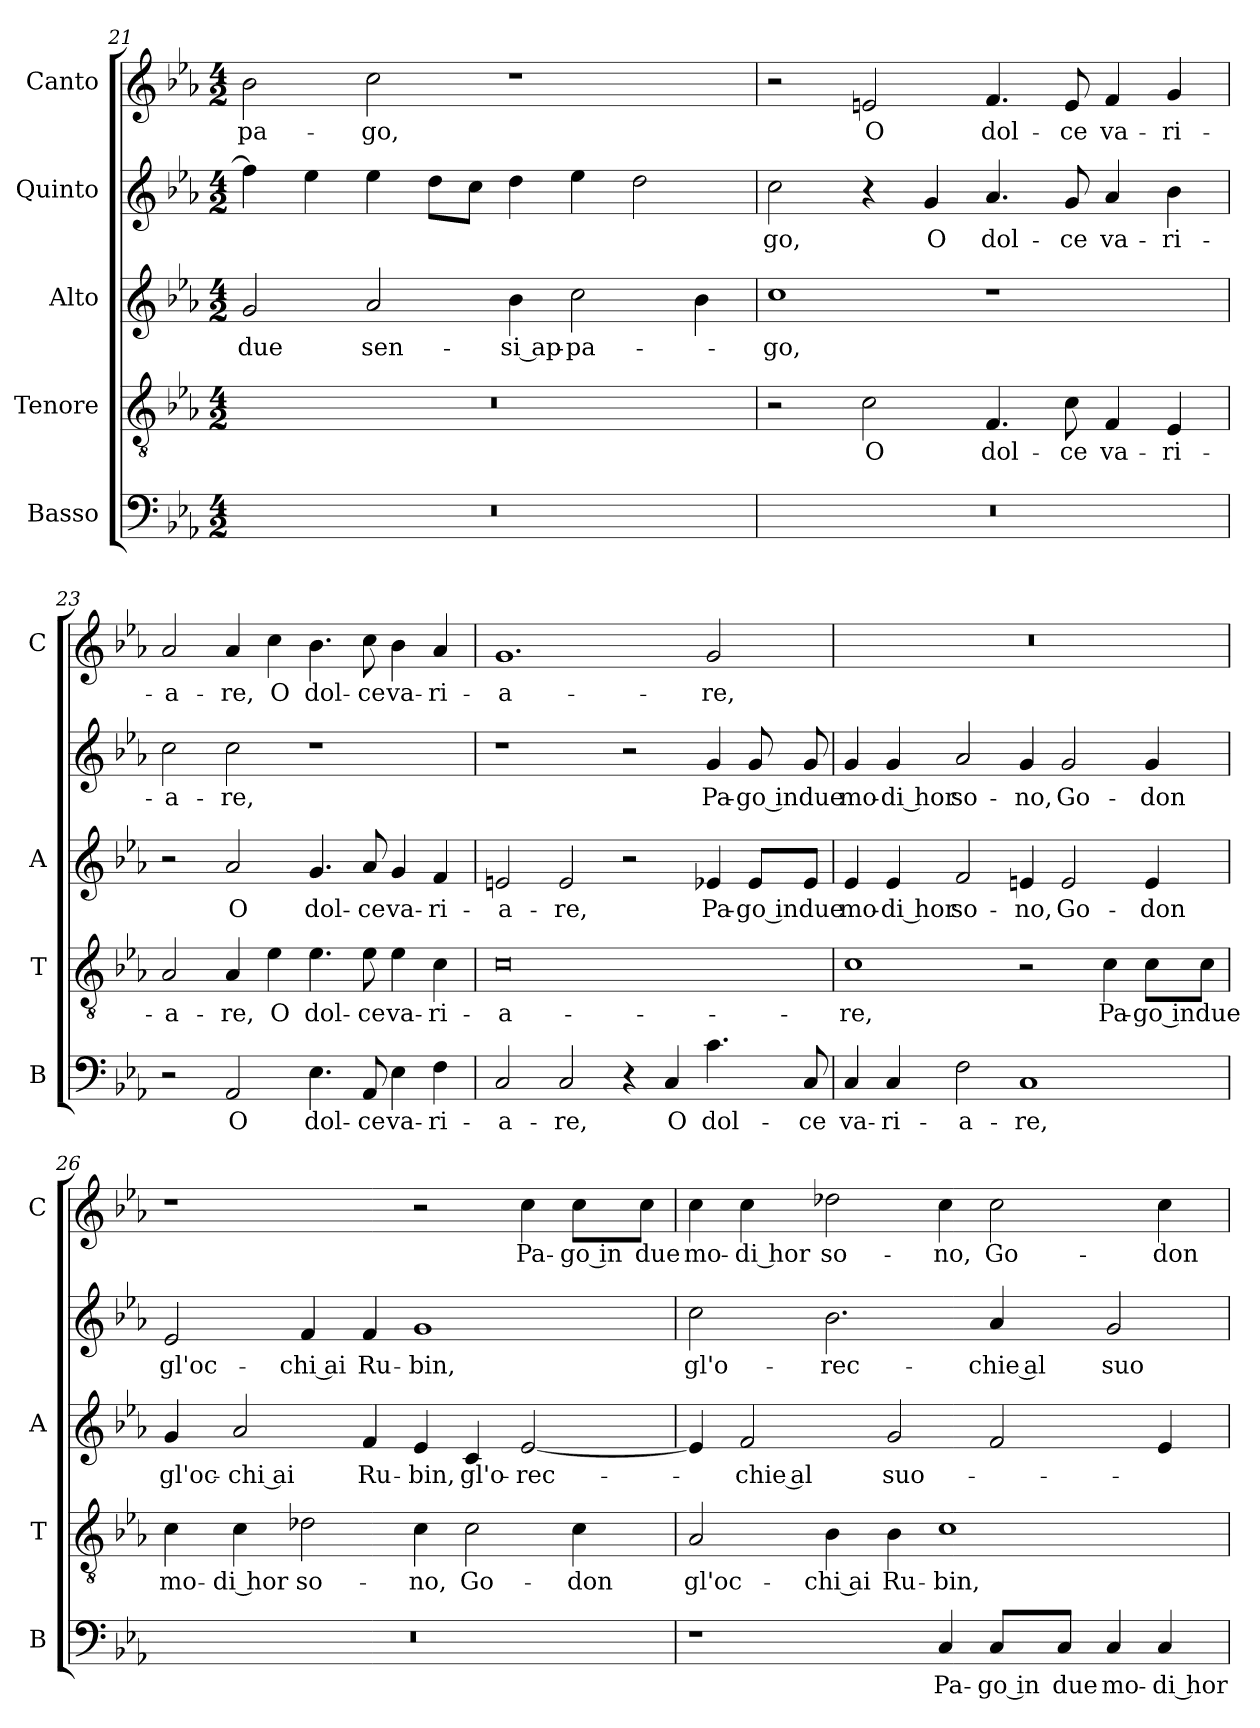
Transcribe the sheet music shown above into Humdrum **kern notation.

**kern	**text	**kern	**text	**kern	**text	**kern	**text	**kern	**text
*part5	*part5	*part4	*part4	*part3	*part3	*part2	*part2	*part1	*part1
*staff5	*staff5	*staff4	*staff4	*staff3	*staff3	*staff2	*staff2	*staff1	*staff1
*I"Basso	*	*I"Tenore	*	*I"Alto	*	*I"Quinto	*	*I"Canto	*
*I'B	*	*I'T	*	*I'A	*	*	*	*I'C	*
*clefF4	*	*clefGv2	*	*clefG2	*	*clefG2	*	*clefG2	*
*k[b-e-a-]	*	*k[b-e-a-]	*	*k[b-e-a-]	*	*k[b-e-a-]	*	*k[b-e-a-]	*
*E-:	*	*E-:	*	*E-:	*	*E-:	*	*E-:	*
*M4/2	*	*M4/2	*	*M4/2	*	*M4/2	*	*M4/2	*
=21	=21	=21	=21	=21	=21	=21	=21	=21	=21
!	!	!	!	!	!LO:LY:b	!	!	!	!LO:LY:b
0r	.	0r	.	2g/	due	4ff\]	.	2b-\	-pa-
.	.	.	.	.	.	4ee-\	.	.	.
!	!	!	!	!	!LO:LY:b	!	!	!	!LO:LY:b
.	.	.	.	2a-/	sen-	4ee-\	.	2cc\	-go,
.	.	.	.	.	.	8dd\L	.	.	.
.	.	.	.	.	.	8cc\J	.	.	.
!	!	!	!	!	!LO:LY:b	!	!	!	!
.	.	.	.	4b-\	-si ap-	4dd\	.	1r	.
!	!	!	!	!	!LO:LY:b	!	!	!	!
.	.	.	.	2cc\	-pa-	4ee-\	.	.	.
.	.	.	.	.	.	2dd\	.	.	.
.	.	.	.	4b-\	.	.	.	.	.
!!LO:LB:g=z
=22	=22	=22	=22	=22	=22	=22	=22	=22	=22
!	!	!	!	!	!LO:LY:b	!	!LO:LY:b	!	!
0r	.	2r	.	1cc	-go,	2cc\	-go,	2r	.
!	!	!	!LO:LY:b	!	!	!	!	!	!LO:LY:b
.	.	2c\	O	.	.	4r	.	2en/	O
!	!	!	!	!	!	!	!LO:LY:b	!	!
.	.	.	.	.	.	4g/	O	.	.
!	!	!	!LO:LY:b	!	!	!	!LO:LY:b	!	!LO:LY:b
.	.	4.F/	dol-	1r	.	4.a-/	dol-	4.f/	dol-
!	!	!	!LO:LY:b	!	!	!	!LO:LY:b	!	!LO:LY:b
.	.	8c\	-ce	.	.	8g/	-ce	8e/	-ce
!	!	!	!LO:LY:b	!	!	!	!LO:LY:b	!	!LO:LY:b
.	.	4F/	va-	.	.	4a-/	va-	4f/	va-
!	!	!	!LO:LY:b	!	!	!	!LO:LY:b	!	!LO:LY:b
.	.	4E-/	-ri-	.	.	4b-\	-ri-	4g/	-ri-
=23	=23	=23	=23	=23	=23	=23	=23	=23	=23
!	!	!	!LO:LY:b	!	!	!	!LO:LY:b	!	!LO:LY:b
2r	.	2A-/	-a-	2r	.	2cc\	-a-	2a-/	-a-
!	!LO:LY:b	!	!LO:LY:b	!	!LO:LY:b	!	!LO:LY:b	!	!LO:LY:b
2AA-/	O	4A-/	-re,	2a-/	O	2cc\	-re,	4a-/	-re,
!	!	!	!LO:LY:b	!	!	!	!	!	!LO:LY:b
.	.	4e-\	O	.	.	.	.	4cc\	O
!	!LO:LY:b	!	!LO:LY:b	!	!LO:LY:b	!	!	!	!LO:LY:b
4.E-\	dol-	4.e-\	dol-	4.g/	dol-	1r	.	4.b-\	dol-
!	!LO:LY:b	!	!LO:LY:b	!	!LO:LY:b	!	!	!	!LO:LY:b
8AA-/	-ce	8e-\	-ce	8a-/	-ce	.	.	8cc\	-ce
!	!LO:LY:b	!	!LO:LY:b	!	!LO:LY:b	!	!	!	!LO:LY:b
4E-\	va-	4e-\	va-	4g/	va-	.	.	4b-\	va-
!	!LO:LY:b	!	!LO:LY:b	!	!LO:LY:b	!	!	!	!LO:LY:b
4F\	-ri-	4c\	-ri-	4f/	-ri-	.	.	4a-/	-ri-
=24	=24	=24	=24	=24	=24	=24	=24	=24	=24
!	!LO:LY:b	!	!LO:LY:b	!	!LO:LY:b	!	!	!	!LO:LY:b
2C/	-a-	0c	-a-	2en/	-a-	1r	.	1.g	-a-
!	!LO:LY:b	!	!	!	!LO:LY:b	!	!	!	!
2C/	-re,	.	.	2e/	-re,	.	.	.	.
4r	.	.	.	2r	.	2r	.	.	.
!	!LO:LY:b	!	!	!	!	!	!	!	!
4C/	O	.	.	.	.	.	.	.	.
!	!LO:LY:b	!	!	!	!LO:LY:b	!	!LO:LY:b	!	!LO:LY:b
4.c\	dol-	.	.	4e-X/	Pa-	4g/	Pa-	2g/	-re,
!	!	!	!	!	!LO:LY:b	!	!LO:LY:b	!	!
.	.	.	.	8e-/L	-go in	8g/	-go in	.	.
!	!LO:LY:b	!	!	!	!LO:LY:b	!	!LO:LY:b	!	!
8C/	-ce	.	.	8e-/J	due	8g/	due	.	.
!!LO:LB:g=z
=25	=25	=25	=25	=25	=25	=25	=25	=25	=25
!	!LO:LY:b	!	!LO:LY:b	!	!LO:LY:b	!	!LO:LY:b	!	!
4C/	va-	1c	-re,	4e-/	mo-	4g/	mo-	0r	.
!	!LO:LY:b	!	!	!	!LO:LY:b	!	!LO:LY:b	!	!
4C/	-ri-	.	.	4e-/	-di hor	4g/	-di hor	.	.
!	!LO:LY:b	!	!	!	!LO:LY:b	!	!LO:LY:b	!	!
2F\	-a-	.	.	2f/	so-	2a-/	so-	.	.
!	!LO:LY:b	!	!	!	!LO:LY:b	!	!LO:LY:b	!	!
1C	-re,	2r	.	4en/	-no,	4g/	-no,	.	.
!	!	!	!	!	!LO:LY:b	!	!LO:LY:b	!	!
.	.	.	.	2e/	Go-	2g/	Go-	.	.
!	!	!	!LO:LY:b	!	!	!	!	!	!
.	.	4c\	Pa-	.	.	.	.	.	.
!	!	!	!LO:LY:b	!	!LO:LY:b	!	!LO:LY:b	!	!
.	.	8c\L	-go in	4e/	-don	4g/	-don	.	.
!	!	!	!LO:LY:b	!	!	!	!	!	!
.	.	8c\J	due	.	.	.	.	.	.
=26	=26	=26	=26	=26	=26	=26	=26	=26	=26
!	!	!	!LO:LY:b	!	!LO:LY:b	!	!LO:LY:b	!	!
0r	.	4c\	mo-	4g/	gl'oc-	2e-/	gl'oc-	1r	.
!	!	!	!LO:LY:b	!	!LO:LY:b	!	!	!	!
.	.	4c\	-di hor	2a-/	-chi ai	.	.	.	.
!	!	!	!LO:LY:b	!	!	!	!LO:LY:b	!	!
.	.	2d-X\	so-	.	.	4f/	-chi ai	.	.
!	!	!	!	!	!LO:LY:b	!	!LO:LY:b	!	!
.	.	.	.	4f/	Ru-	4f/	Ru-	.	.
!	!	!	!LO:LY:b	!	!LO:LY:b	!	!LO:LY:b	!	!
.	.	4c\	-no,	4e-/	-bin,	1g	-bin,	2r	.
!	!	!	!LO:LY:b	!	!LO:LY:b	!	!	!	!
.	.	2c\	Go-	4c/	gl'o-	.	.	.	.
!	!	!	!	!	!LO:LY:b	!	!	!	!LO:LY:b
.	.	.	.	[2e-/	-rec-	.	.	4cc\	Pa-
!	!	!	!LO:LY:b	!	!	!	!	!	!LO:LY:b
.	.	4c\	-don	.	.	.	.	8cc\L	-go in
!	!	!	!	!	!	!	!	!	!LO:LY:b
.	.	.	.	.	.	.	.	8cc\J	due
=27	=27	=27	=27	=27	=27	=27	=27	=27	=27
!	!	!	!LO:LY:b	!	!	!	!LO:LY:b	!	!LO:LY:b
1r	.	2A-/	gl'oc-	4e-/]	.	2cc\	gl'o-	4cc\	mo-
!	!	!	!	!	!LO:LY:b	!	!	!	!LO:LY:b
.	.	.	.	2f/	-chie al	.	.	4cc\	-di hor
!	!	!	!LO:LY:b	!	!	!	!LO:LY:b	!	!LO:LY:b
.	.	4B-\	-chi ai	.	.	2.b-\	-rec-	2dd-X\	so-
!	!	!	!LO:LY:b	!	!LO:LY:b	!	!	!	!
.	.	4B-\	Ru-	2g/	suo-	.	.	.	.
!	!LO:LY:b	!	!LO:LY:b	!	!	!	!	!	!LO:LY:b
4C/	Pa-	1c	-bin,	.	.	.	.	4cc\	-no,
!	!LO:LY:b	!	!	!	!	!	!LO:LY:b	!	!LO:LY:b
8C/L	-go in	.	.	2f/	.	4a-/	-chie al	2cc\	Go-
!	!LO:LY:b	!	!	!	!	!	!	!	!
8C/J	due	.	.	.	.	.	.	.	.
!	!LO:LY:b	!	!	!	!	!	!LO:LY:b	!	!
4C/	mo-	.	.	.	.	2g/	suo-	.	.
!	!LO:LY:b	!	!	!	!	!	!	!	!LO:LY:b
4C/	-di hor	.	.	4e-/	.	.	.	4cc\	-don
=	=	=	=	=	=	=	=	=	=
*-	*-	*-	*-	*-	*-	*-	*-	*-	*-
